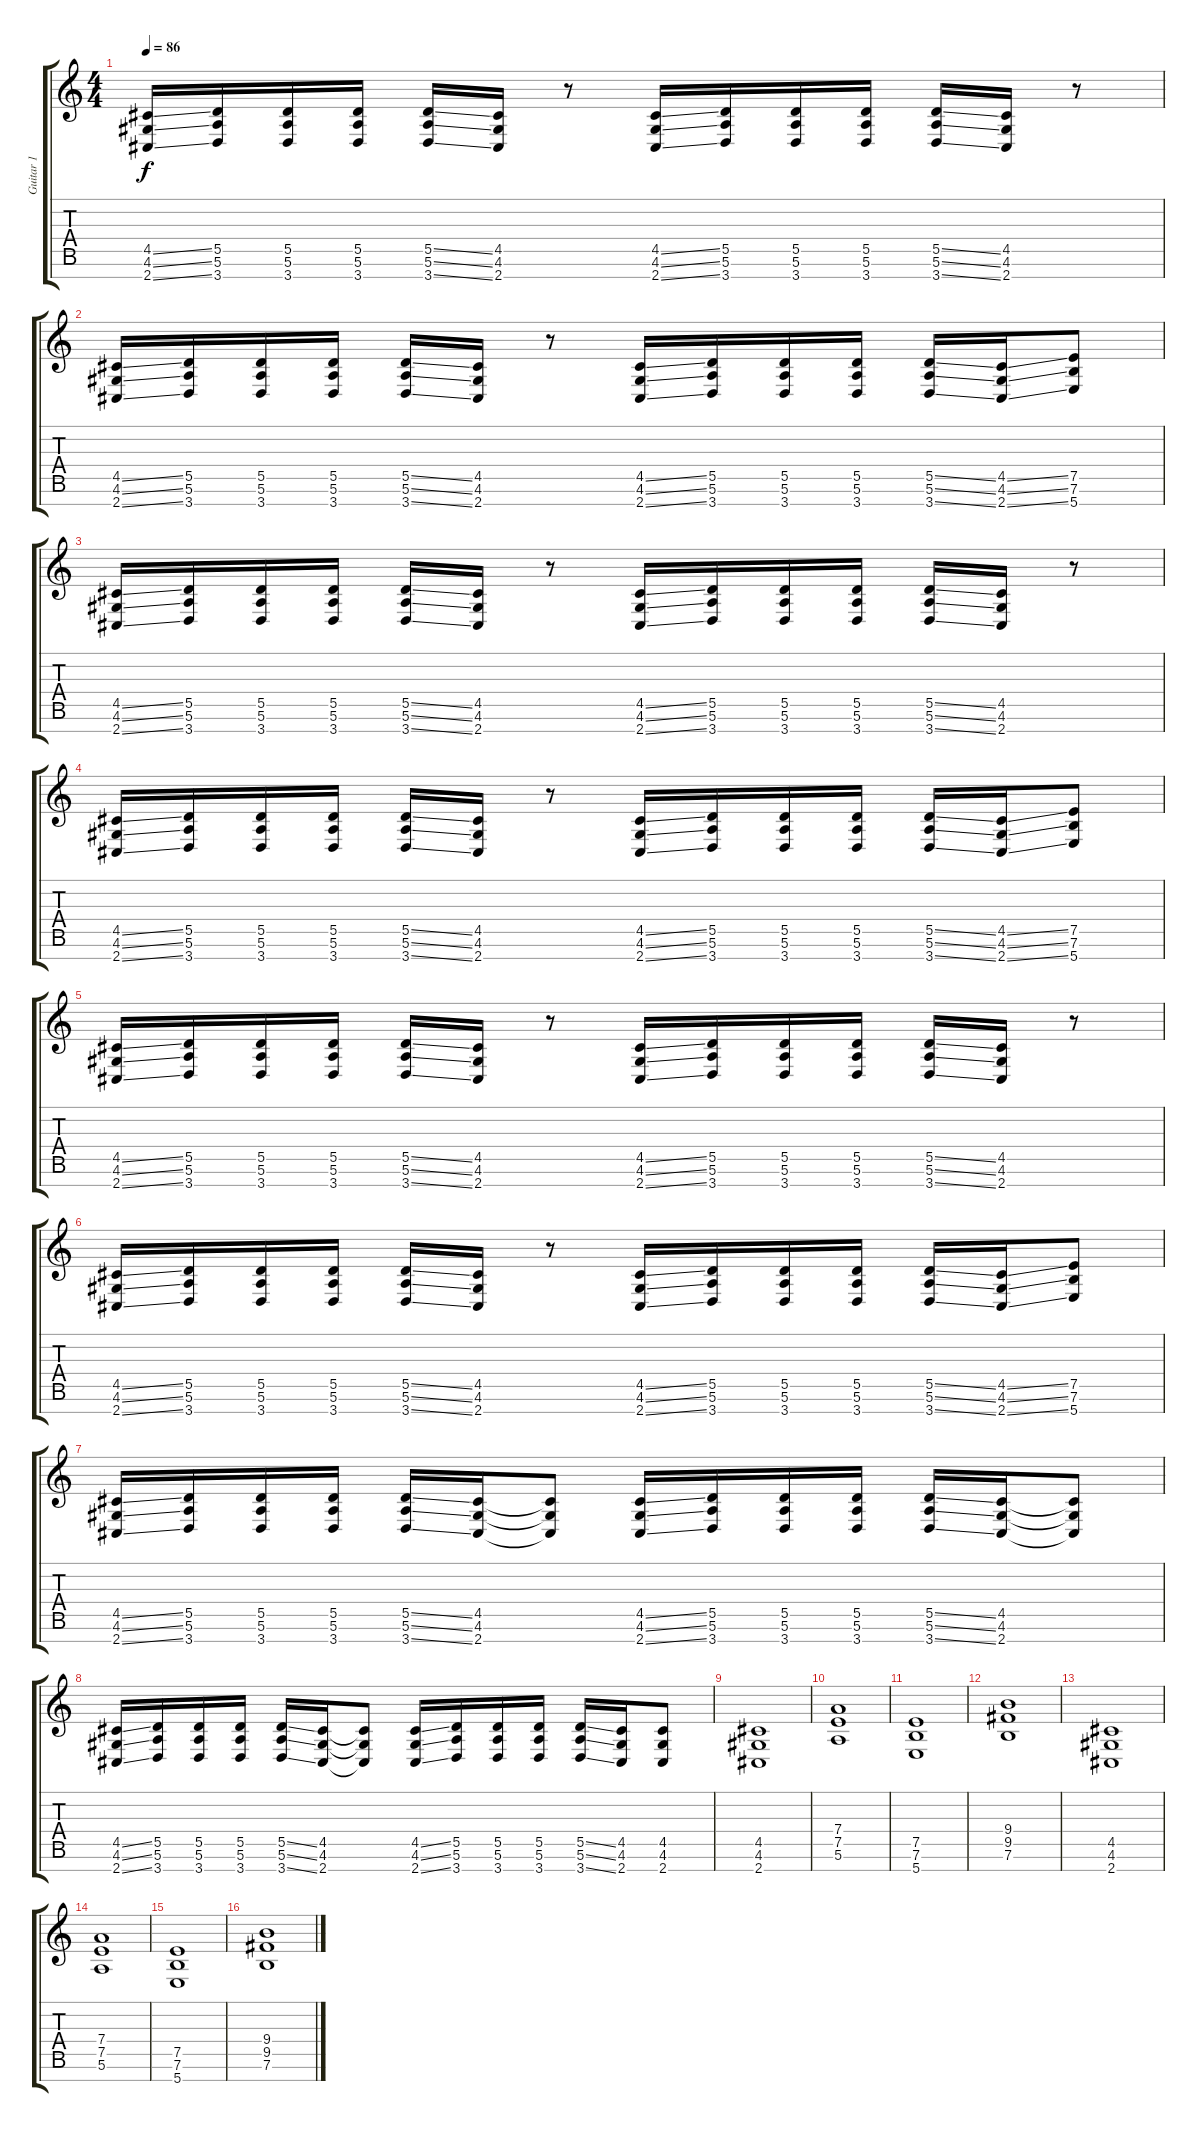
\track ("Guitar 1" "Guitar 1") {instrument distortionguitar}
\staff {score tabs}
\tuning (E4 B3 G3 D3 A2 E2 B1) {hide}
\ts (4 4)
\tempo 86
\clef g2
\ks c
(4.5{ss} 4.6{ss} 2.7{ss}).16{dy f} (5.5 5.6 3.7).16 (5.5 5.6 3.7).16 (5.5 5.6 3.7).16 (5.5{ss} 5.6{ss} 3.7{ss}).16 (4.5 4.6 2.7).16 r.8 (4.5{ss} 4.6{ss} 2.7{ss}).16 (5.5 5.6 3.7).16 (5.5 5.6 3.7).16 (5.5 5.6 3.7).16 (5.5{ss} 5.6{ss} 3.7{ss}).16 (4.5 4.6 2.7).16 r.8 |
(4.5{ss} 4.6{ss} 2.7{ss}).16 (5.5 5.6 3.7).16 (5.5 5.6 3.7).16 (5.5 5.6 3.7).16 (5.5{ss} 5.6{ss} 3.7{ss}).16 (4.5 4.6 2.7).16 r.8 (4.5{ss} 4.6{ss} 2.7{ss}).16 (5.5 5.6 3.7).16 (5.5 5.6 3.7).16 (5.5 5.6 3.7).16 (5.5{ss} 5.6{ss} 3.7{ss}).16 (4.5{ss} 4.6{ss} 2.7{ss}).16 (7.5 7.6 5.7).8 |
(4.5{ss} 4.6{ss} 2.7{ss}).16 (5.5 5.6 3.7).16 (5.5 5.6 3.7).16 (5.5 5.6 3.7).16 (5.5{ss} 5.6{ss} 3.7{ss}).16 (4.5 4.6 2.7).16 r.8 (4.5{ss} 4.6{ss} 2.7{ss}).16 (5.5 5.6 3.7).16 (5.5 5.6 3.7).16 (5.5 5.6 3.7).16 (5.5{ss} 5.6{ss} 3.7{ss}).16 (4.5 4.6 2.7).16 r.8 |
(4.5{ss} 4.6{ss} 2.7{ss}).16 (5.5 5.6 3.7).16 (5.5 5.6 3.7).16 (5.5 5.6 3.7).16 (5.5{ss} 5.6{ss} 3.7{ss}).16 (4.5 4.6 2.7).16 r.8 (4.5{ss} 4.6{ss} 2.7{ss}).16 (5.5 5.6 3.7).16 (5.5 5.6 3.7).16 (5.5 5.6 3.7).16 (5.5{ss} 5.6{ss} 3.7{ss}).16 (4.5{ss} 4.6{ss} 2.7{ss}).16 (7.5 7.6 5.7).8 |
(4.5{ss} 4.6{ss} 2.7{ss}).16 (5.5 5.6 3.7).16 (5.5 5.6 3.7).16 (5.5 5.6 3.7).16 (5.5{ss} 5.6{ss} 3.7{ss}).16 (4.5 4.6 2.7).16 r.8 (4.5{ss} 4.6{ss} 2.7{ss}).16 (5.5 5.6 3.7).16 (5.5 5.6 3.7).16 (5.5 5.6 3.7).16 (5.5{ss} 5.6{ss} 3.7{ss}).16 (4.5 4.6 2.7).16 r.8 |
(4.5{ss} 4.6{ss} 2.7{ss}).16 (5.5 5.6 3.7).16 (5.5 5.6 3.7).16 (5.5 5.6 3.7).16 (5.5{ss} 5.6{ss} 3.7{ss}).16 (4.5 4.6 2.7).16 r.8 (4.5{ss} 4.6{ss} 2.7{ss}).16 (5.5 5.6 3.7).16 (5.5 5.6 3.7).16 (5.5 5.6 3.7).16 (5.5{ss} 5.6{ss} 3.7{ss}).16 (4.5{ss} 4.6{ss} 2.7{ss}).16 (7.5 7.6 5.7).8 |
(4.5{ss} 4.6{ss} 2.7{ss}).16 (5.5 5.6 3.7).16 (5.5 5.6 3.7).16 (5.5 5.6 3.7).16 (5.5{ss} 5.6{ss} 3.7{ss}).16 (4.5 4.6 2.7).16 (4.5{t} 4.6{t} 2.7{t}).8 (4.5{ss} 4.6{ss} 2.7{ss}).16 (5.5 5.6 3.7).16 (5.5 5.6 3.7).16 (5.5 5.6 3.7).16 (5.5{ss} 5.6{ss} 3.7{ss}).16 (4.5 4.6 2.7).16 (4.5{t} 4.6{t} 2.7{t}).8 |
(4.5{ss} 4.6{ss} 2.7{ss}).16 (5.5 5.6 3.7).16 (5.5 5.6 3.7).16 (5.5 5.6 3.7).16 (5.5{ss} 5.6{ss} 3.7{ss}).16 (4.5 4.6 2.7).16 (4.5{t} 4.6{t} 2.7{t}).8 (4.5{ss} 4.6{ss} 2.7{ss}).16 (5.5 5.6 3.7).16 (5.5 5.6 3.7).16 (5.5 5.6 3.7).16 (5.5{ss} 5.6{ss} 3.7{ss}).16 (4.5 4.6 2.7).16 (4.5 4.6 2.7).8 |
(4.5 4.6 2.7).1 |
(7.4 7.5 5.6).1 |
(7.5 7.6 5.7).1 |
(9.4 9.5 7.6).1 |
(4.5 4.6 2.7).1 |
(7.4 7.5 5.6).1 |
(7.5 7.6 5.7).1 |
(9.4 9.5 7.6).1
